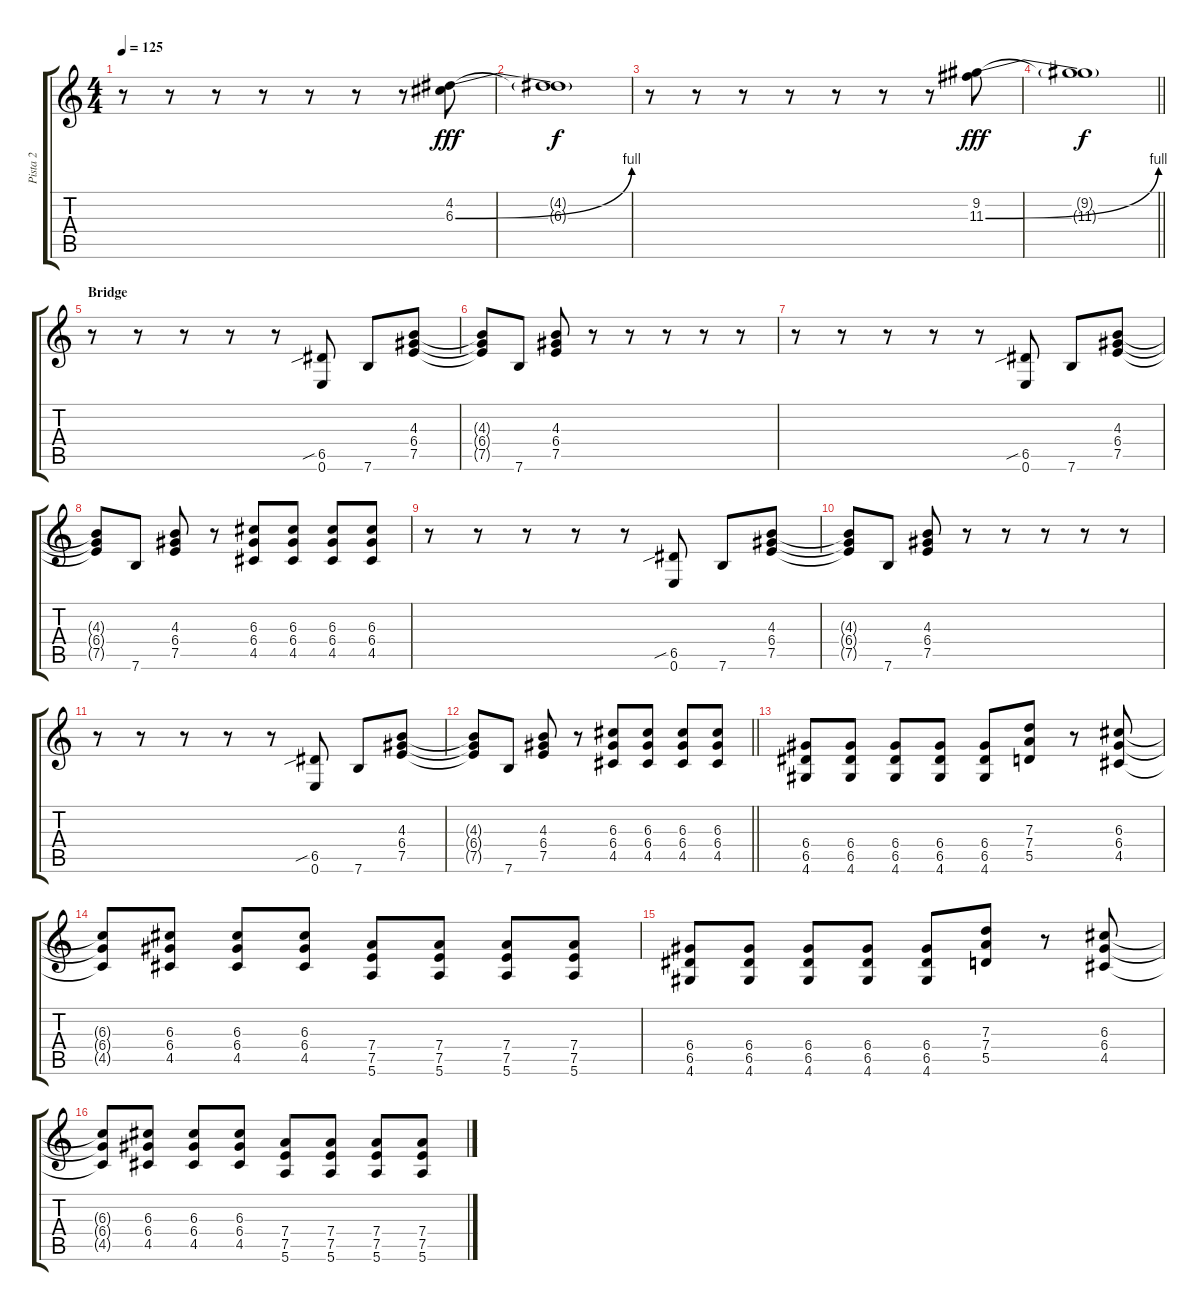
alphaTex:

\track ("Pista 2" "Pista 2") {instrument overdrivenguitar}
\staff {score tabs}
\tuning (E4 B3 G3 D3 A2 E2) {hide}
\ts (4 4)
\tempo 125
\clef g2
\ks c
r.8{dy f} r.8 r.8 r.8 r.8 r.8 r.8 (4.2 6.3{be (bend 0 0 60 4)}).8{dy fff} |
(4.2{t} 6.3{t}).1{dy f} |
r.8 r.8 r.8 r.8 r.8 r.8 r.8 (9.2 11.3{be (bend 0 0 60 4)}).8{dy fff} |
\barLineRight lightlight
(9.2{t} 11.3{t}).1{dy f} |
\section ("" "Bridge")
r.8 r.8 r.8 r.8 r.8 (6.5{sib} 0.6).8 7.6.8 (4.3 6.4 7.5).8 |
(4.3{t} 6.4{t} 7.5{t}).8 7.6.8 (4.3 6.4 7.5).8 r.8 r.8 r.8 r.8 r.8 |
r.8 r.8 r.8 r.8 r.8 (6.5{sib} 0.6).8 7.6.8 (4.3 6.4 7.5).8 |
(4.3{t} 6.4{t} 7.5{t}).8 7.6.8 (4.3 6.4 7.5).8 r.8 (6.3 6.4 4.5).8 (6.3 6.4 4.5).8 (6.3 6.4 4.5).8 (6.3 6.4 4.5).8 |
r.8 r.8 r.8 r.8 r.8 (6.5{sib} 0.6).8 7.6.8 (4.3 6.4 7.5).8 |
(4.3{t} 6.4{t} 7.5{t}).8 7.6.8 (4.3 6.4 7.5).8 r.8 r.8 r.8 r.8 r.8 |
r.8 r.8 r.8 r.8 r.8 (6.5{sib} 0.6).8 7.6.8 (4.3 6.4 7.5).8 |
\barLineRight lightlight
(4.3{t} 6.4{t} 7.5{t}).8 7.6.8 (4.3 6.4 7.5).8 r.8 (6.3 6.4 4.5).8 (6.3 6.4 4.5).8 (6.3 6.4 4.5).8 (6.3 6.4 4.5).8 |
(6.4 6.5 4.6).8 (6.4 6.5 4.6).8 (6.4 6.5 4.6).8 (6.4 6.5 4.6).8 (6.4 6.5 4.6).8 (7.3 7.4 5.5).8 r.8 (6.3 6.4 4.5).8 |
(6.3{t} 6.4{t} 4.5{t}).8 (6.3 6.4 4.5).8 (6.3 6.4 4.5).8 (6.3 6.4 4.5).8 (7.4 7.5 5.6).8 (7.4 7.5 5.6).8 (7.4 7.5 5.6).8 (7.4 7.5 5.6).8 |
(6.4 6.5 4.6).8 (6.4 6.5 4.6).8 (6.4 6.5 4.6).8 (6.4 6.5 4.6).8 (6.4 6.5 4.6).8 (7.3 7.4 5.5).8 r.8 (6.3 6.4 4.5).8 |
(6.3{t} 6.4{t} 4.5{t}).8 (6.3 6.4 4.5).8 (6.3 6.4 4.5).8 (6.3 6.4 4.5).8 (7.4 7.5 5.6).8 (7.4 7.5 5.6).8 (7.4 7.5 5.6).8 (7.4 7.5 5.6).8
